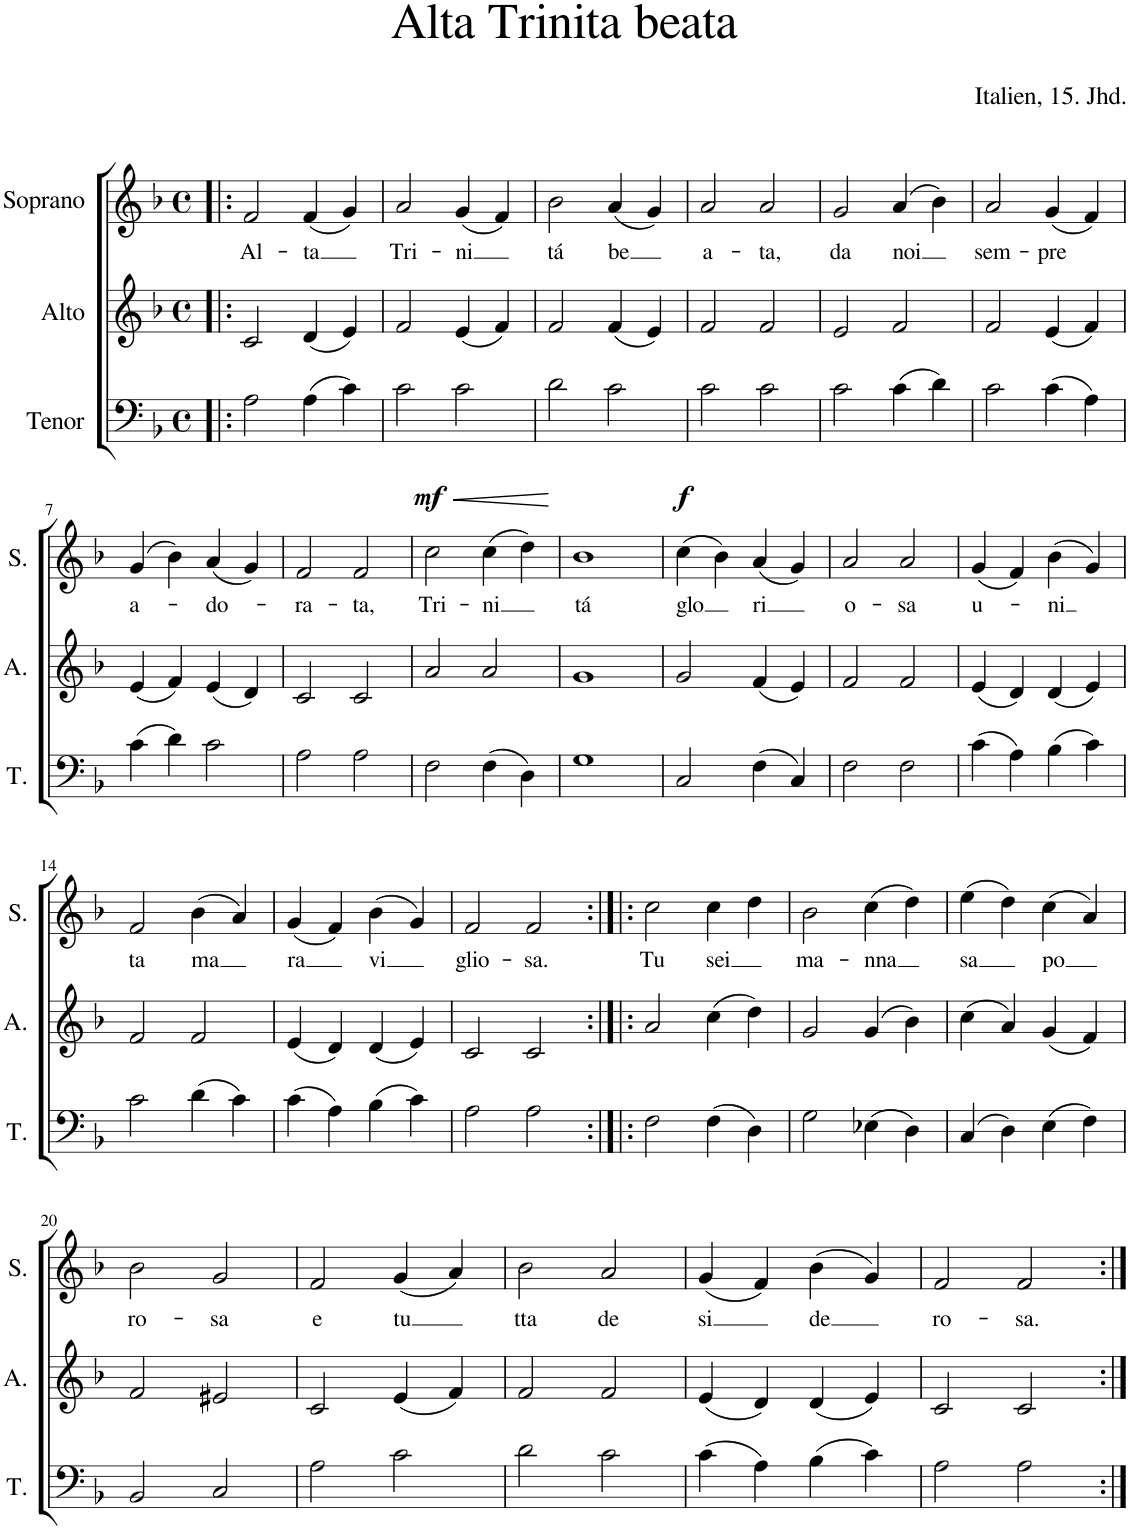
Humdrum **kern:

**kern	**kern	**kern	**text	**dynam
*part3	*part2	*part1	*part1	*part1
*staff3	*staff2	*staff1	*staff1	*staff1
*I"Tenor	*I"Alto	*I"Soprano	*	*
*I'T.	*I'A.	*I'S.	*	*
*clefF4	*clefG2	*clefG2	*	*
*k[b-]	*k[b-]	*k[b-]	*	*
*M4/4	*M4/4	*M4/4	*	*
*met(c)	*met(c)	*met(c)	*	*
=1!|:	=1!|:	=1!|:	=1!|:	=1!|:
!	!	!	!LO:LY:b	!
2A\	2c/	2f/	Al-	.
!	!	!	!LO:LY:b	!
(4A\	(4d/	(4f/	-ta	.
4c\)	4e/)	4g/)	.	.
=2	=2	=2	=2	=2
!	!	!	!LO:LY:b	!
2c\	2f/	2a/	Tri-	.
!	!	!	!LO:LY:b	!
2c\	(4e/	(4g/	-ni	.
.	4f/)	4f/)	.	.
=3	=3	=3	=3	=3
!	!	!	!LO:LY:b	!
2d\	2f/	2b-\	tá	.
!	!	!	!LO:LY:b	!
2c\	(4f/	(4a/	-be	.
.	4e/)	4g/)	.	.
=4	=4	=4	=4	=4
!	!	!	!LO:LY:b	!
2c\	2f/	2a/	a-	.
!	!	!	!LO:LY:b	!
2c\	2f/	2a/	-ta,	.
=5	=5	=5	=5	=5
!	!	!	!LO:LY:b	!
2c\	2e/	2g/	da	.
!	!	!	!LO:LY:b	!
(4c\	2f/	(4a/	noi	.
4d\)	.	4b-\)	.	.
=6	=6	=6	=6	=6
!	!	!	!LO:LY:b	!
2c\	2f/	2a/	sem-	.
!	!	!	!LO:LY:b	!
(4c\	(4e/	(4g/	-pre	.
4A\)	4f/)	4f/)	.	.
!!LO:LB:g=z
=7	=7	=7	=7	=7
!	!	!	!LO:LY:b	!
(4c\	(4e/	(4g/	a-	.
4d\)	4f/)	4b-\)	.	.
!	!	!	!LO:LY:b	!
2c\	(4e/	(4a/	-do-	.
.	4d/)	4g/)	.	.
=8	=8	=8	=8	=8
!	!	!	!LO:LY:b	!
2A\	2c/	2f/	-ra-	.
!	!	!	!LO:LY:b	!
2A\	2c/	2f/	-ta,	.
=9	=9	=9	=9	=9
!	!	!	!LO:LY:b	!LO:HP:b
!	!	!	!	!LO:DY:n=1:a
2F\	2a/	2cc\	Tri-	< mf
!	!	!	!LO:LY:b	!
(4F\	2a/	(4cc\	-ni	.
4D\)	.	4dd\)	.	.
.	.	.	.	[
=10	=10	=10	=10	=10
!	!	!	!LO:LY:b	!
1G	1g	1b-	tá	.
=11	=11	=11	=11	=11
!	!	!	!LO:LY:b	!LO:DY:a
2C/	2g/	(4cc\	-glo	f
.	.	4b-\)	.	.
!	!	!	!LO:LY:b	!
(4F\	(4f/	(4a/	ri	.
4C/)	4e/)	4g/)	.	.
=12	=12	=12	=12	=12
!	!	!	!LO:LY:b	!
2F\	2f/	2a/	o-	.
!	!	!	!LO:LY:b	!
2F\	2f/	2a/	-sa	.
=13	=13	=13	=13	=13
!	!	!	!LO:LY:b	!
(4c\	(4e/	(4g/	u-	.
4A\)	4d/)	4f/)	.	.
!	!	!	!LO:LY:b	!
(4B-\	(4d/	(4b-\	-ni	.
4c\)	4e/)	4g/)	.	.
!!LO:LB:g=z
=14	=14	=14	=14	=14
!	!	!	!LO:LY:b	!
2c\	2f/	2f/	ta	.
!	!	!	!LO:LY:b	!
(4d\	2f/	(4b-\	ma	.
4c\)	.	4a/)	.	.
=15	=15	=15	=15	=15
!	!	!	!LO:LY:b	!
(4c\	(4e/	(4g/	ra	.
4A\)	4d/)	4f/)	.	.
!	!	!	!LO:LY:b	!
(4B-\	(4d/	(4b-\	vi	.
4c\)	4e/)	4g/)	.	.
=16	=16	=16	=16	=16
!	!	!	!LO:LY:b	!
2A\	2c/	2f/	glio-	.
!	!	!	!LO:LY:b	!
2A\	2c/	2f/	-sa.	.
=17:|!|:	=17:|!|:	=17:|!|:	=17:|!|:	=17:|!|:
!	!	!	!LO:LY:b	!
2F\	2a/	2cc\	Tu	.
!	!	!	!LO:LY:b	!
(4F\	(4cc\	4cc\	-sei	.
4D\)	4dd\)	4dd\	.	.
=18	=18	=18	=18	=18
!	!	!	!LO:LY:b	!
2G\	2g/	2b-\	ma-	.
!	!	!	!LO:LY:b	!
(4E-X\	(4g/	(4cc\	-nna	.
4D\)	4b-\)	4dd\)	.	.
=19	=19	=19	=19	=19
!	!	!	!LO:LY:b	!
(4C/	(4cc\	(4ee\	-sa	.
4D\)	4a/)	4dd\)	.	.
!	!	!	!LO:LY:b	!
(4E\	(4g/	(4cc\	-po	.
4F\)	4f/)	4a/)	.	.
!!LO:LB:g=z
=20	=20	=20	=20	=20
!	!	!	!LO:LY:b	!
2BB-/	2f/	2b-\	ro-	.
!	!	!	!LO:LY:b	!
2C/	2e#X/	2g/	-sa	.
=21	=21	=21	=21	=21
!	!	!	!LO:LY:b	!
2A\	2c/	2f/	e	.
!	!	!	!LO:LY:b	!
2c\	(4e/	(4g/	-tu	.
.	4f/)	4a/)	.	.
=22	=22	=22	=22	=22
!	!	!	!LO:LY:b	!
2d\	2f/	2b-\	tta	.
!	!	!	!LO:LY:b	!
2c\	2f/	2a/	de	.
=23	=23	=23	=23	=23
!	!	!	!LO:LY:b	!
(4c\	(4e/	(4g/	-si	.
4A\)	4d/)	4f/)	.	.
!	!	!	!LO:LY:b	!
(4B-\	(4d/	(4b-\	-de	.
4c\)	4e/)	4g/)	.	.
=24	=24	=24	=24	=24
!	!	!	!LO:LY:b	!
2A\	2c/	2f/	ro-	.
!	!	!	!LO:LY:b	!
2A\	2c/	2f/	-sa.	.
=:|!	=:|!	=:|!	=:|!	=:|!
*-	*-	*-	*-	*-
